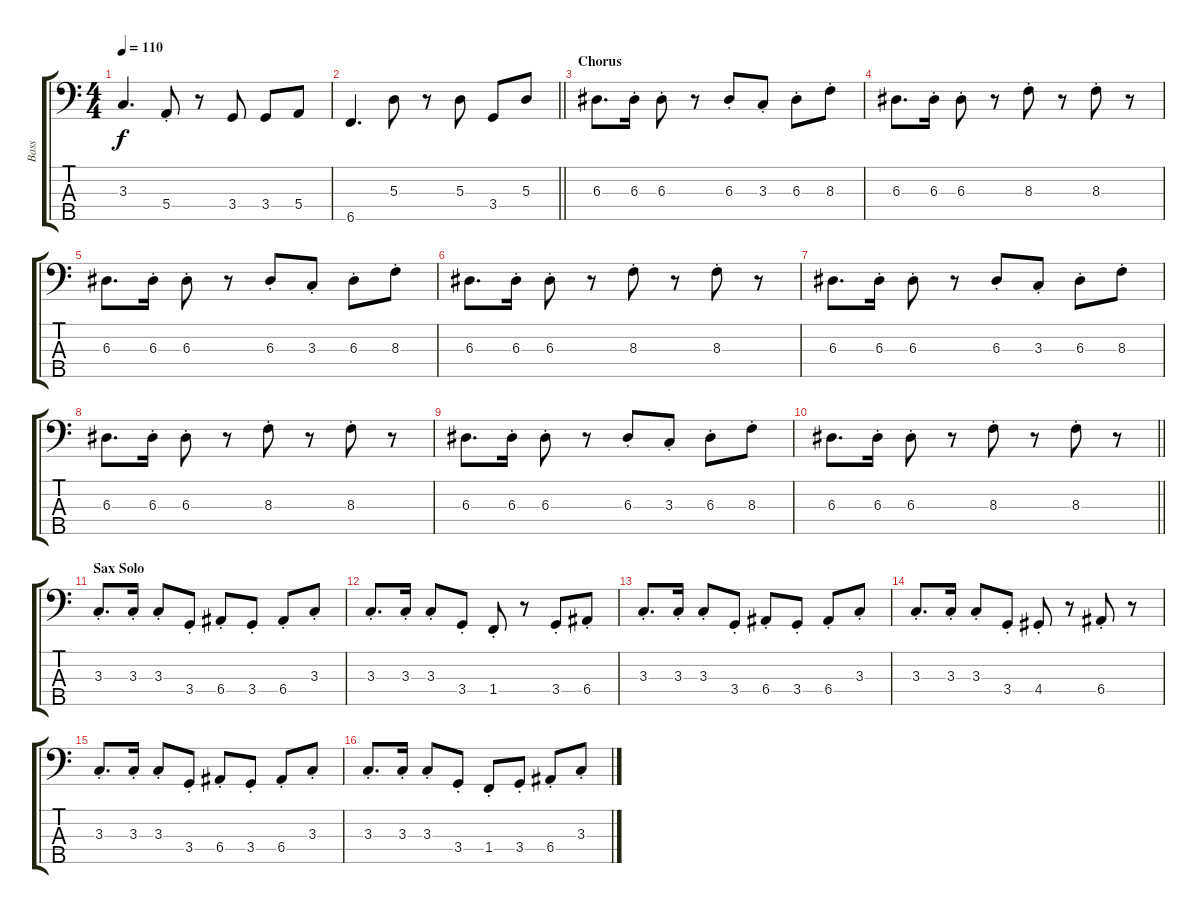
\track ("Bass" "Bass") {instrument electricbassfinger}
\staff {score tabs}
\tuning (G2 D2 A1 E1 B0) {hide}
\ts (4 4)
\tempo 110
\clef f4
\ks c
3.3.4{d dy f} 5.4{st}.8 r.8 3.4.8 3.4.8 5.4.8 |
\barLineRight lightlight
6.5.4{d} 5.3.8 r.8 5.3.8 3.4.8 5.3.8 |
\section ("" "Chorus")
6.3.8{d} 6.3{st}.16 6.3{st}.8 r.8 6.3{st}.8 3.3{st}.8 6.3{st}.8 8.3{st}.8 |
6.3.8{d} 6.3{st}.16 6.3{st}.8 r.8 8.3{st}.8 r.8 8.3{st}.8 r.8 |
6.3.8{d} 6.3{st}.16 6.3{st}.8 r.8 6.3{st}.8 3.3{st}.8 6.3{st}.8 8.3{st}.8 |
6.3.8{d} 6.3{st}.16 6.3{st}.8 r.8 8.3{st}.8 r.8 8.3{st}.8 r.8 |
6.3.8{d} 6.3{st}.16 6.3{st}.8 r.8 6.3{st}.8 3.3{st}.8 6.3{st}.8 8.3{st}.8 |
6.3.8{d} 6.3{st}.16 6.3{st}.8 r.8 8.3{st}.8 r.8 8.3{st}.8 r.8 |
6.3.8{d} 6.3{st}.16 6.3{st}.8 r.8 6.3{st}.8 3.3{st}.8 6.3{st}.8 8.3{st}.8 |
\barLineRight lightlight
6.3.8{d} 6.3{st}.16 6.3{st}.8 r.8 8.3{st}.8 r.8 8.3{st}.8 r.8 |
\section ("" "Sax Solo")
3.3{st}.8{d} 3.3{st}.16 3.3{st}.8 3.4{st}.8 6.4{st}.8 3.4{st}.8 6.4{st}.8 3.3{st}.8 |
3.3{st}.8{d} 3.3{st}.16 3.3{st}.8 3.4{st}.8 1.4{st}.8 r.8 3.4{st}.8 6.4{st}.8 |
3.3{st}.8{d} 3.3{st}.16 3.3{st}.8 3.4{st}.8 6.4{st}.8 3.4{st}.8 6.4{st}.8 3.3{st}.8 |
3.3{st}.8{d} 3.3{st}.16 3.3{st}.8 3.4{st}.8 4.4{st}.8 r.8 6.4{st}.8 r.8 |
3.3{st}.8{d} 3.3{st}.16 3.3{st}.8 3.4{st}.8 6.4{st}.8 3.4{st}.8 6.4{st}.8 3.3{st}.8 |
3.3{st}.8{d} 3.3{st}.16 3.3{st}.8 3.4{st}.8 1.4{st}.8 3.4{st}.8 6.4{st}.8 3.3{st}.8
